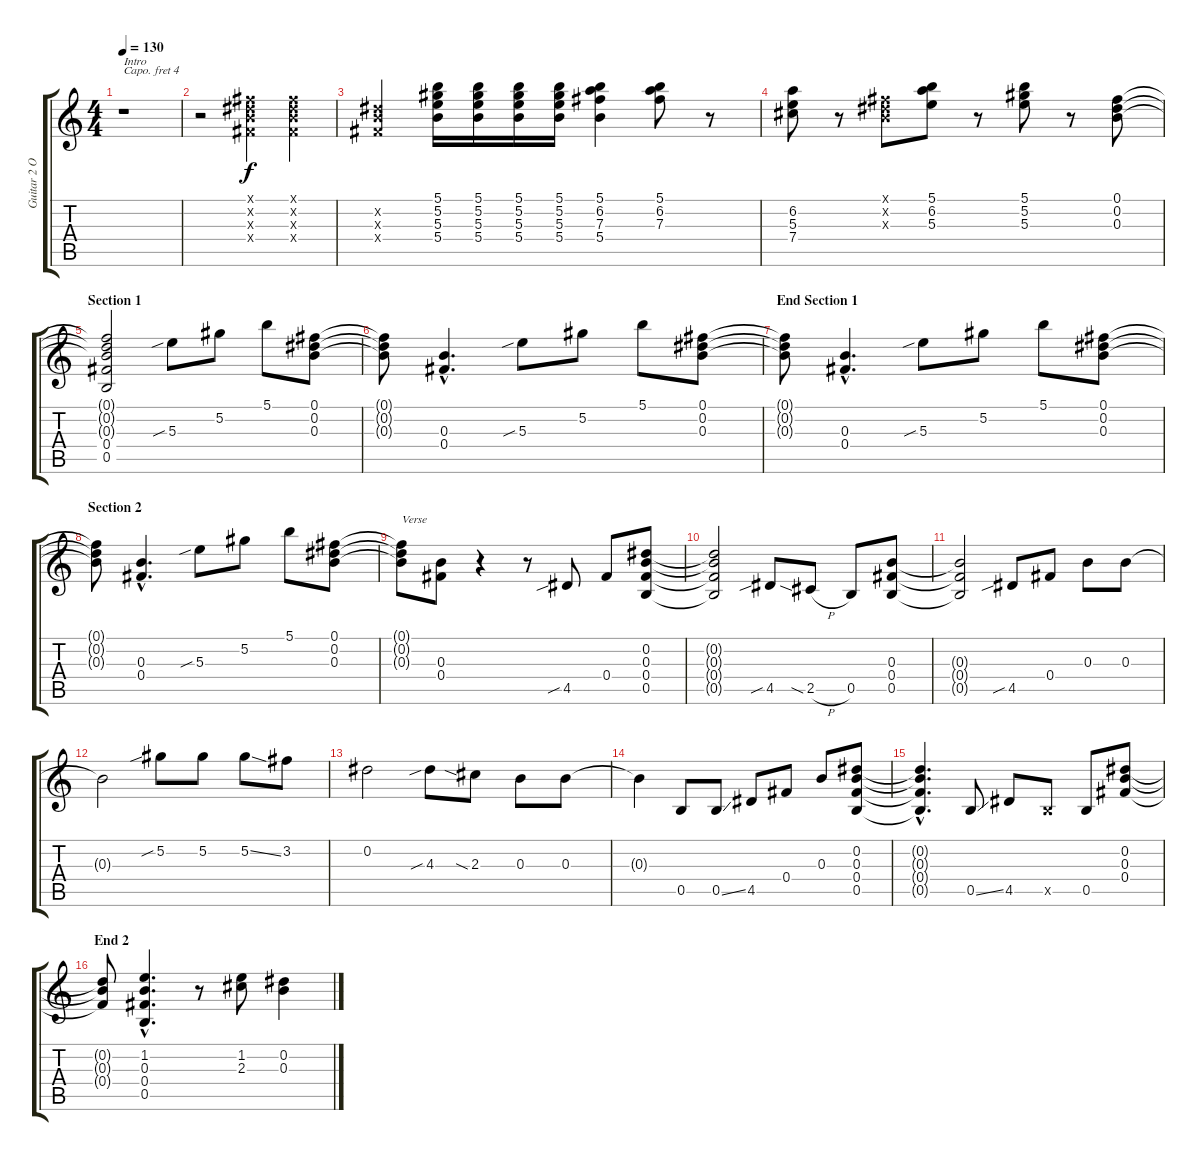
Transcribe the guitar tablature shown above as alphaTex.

\track ("Guitar 2 Open G capo IV" "Guitar 2 O") {instrument electricguitarclean}
\staff {score tabs}
\capo 4
\tuning (D4 B3 G3 D3 G2 D2) {hide}
\ts (4 4)
\tempo 130
\clef g2
\ks c
r.1{txt "Intro" dy f instrument electricguitarclean} |
r.2 (0.1{x} 0.2{x} 0.3{x} 0.4{x}).4 (0.1{x} 0.2{x} 0.3{x} 0.4{x}).4 |
(0.2{x} 0.3{x} 0.4{x}).4 (5.1 5.2 5.3 5.4).16 (5.1 5.2 5.3 5.4).16 (5.1 5.2 5.3 5.4).16 (5.1 5.2 5.3 5.4).16 (5.1 6.2 7.3 5.4).4 (5.1 6.2 7.3).8 r.8 |
(6.2 5.3 7.4).8 r.8 (0.1{x} 0.2{x} 0.3{x}).8 (5.1 6.2 5.3).8 r.8 (5.1 5.2 5.3).8 r.8 (0.1 0.2 0.3).8 |
\section ("" "Section 1")
(0.1{t} 0.2{t} 0.3{t} 0.4 0.5).2 5.3{sib}.8 5.2.8 5.1.8 (0.1 0.2 0.3).8 |
(0.1{t} 0.2{t} 0.3{t}).8 (0.3{hac} 0.4{hac}).4{d} 5.3{sib}.8 5.2.8 5.1.8 (0.1 0.2 0.3).8 |
\section ("" "End Section 1")
(0.1{t} 0.2{t} 0.3{t}).8 (0.3{hac} 0.4{hac}).4{d} 5.3{sib}.8 5.2.8 5.1.8 (0.1 0.2 0.3).8 |
\section ("" "Section 2")
(0.1{t} 0.2{t} 0.3{t}).8 (0.3{hac} 0.4{hac}).4{d} 5.3{sib}.8 5.2.8 5.1.8 (0.1 0.2 0.3).8 |
(0.1{t} 0.2{t} 0.3{t}).8{txt "Verse"} (0.3 0.4).8 r.4 r.8 4.5{sib}.8 0.4.8 (0.2 0.3 0.4 0.5).8 |
(0.2{t} 0.3{t} 0.4{t} 0.5{t}).2 4.5{sib}.8 2.5{sia h}.8 0.5.8 (0.3 0.4 0.5).8 |
(0.3{t} 0.4{t} 0.5{t}).2 4.5{sib}.8 0.4.8 0.3.8 0.3.8 |
0.3{t}.2 5.2{sib}.8 5.2.8 5.2{ss}.8 3.2.8 |
0.2.2 4.3{sib}.8 2.3{sia}.8 0.3.8 0.3.8 |
0.3{t}.4 0.5.8 0.5{ss}.8 4.5.8 0.4.8 0.3.8 (0.2 0.3 0.4 0.5).8 |
(0.2{hac t} 0.3{hac t} 0.4{hac t} 0.5{hac t}).4{d} 0.5{ss}.8 4.5.8 0.5{x}.8 0.5.8 (0.2 0.3 0.4).8 |
\section ("" "End 2")
(0.2{t} 0.3{t} 0.4{t}).8 (1.2{hac} 0.3{hac} 0.4{hac} 0.5{hac}).4{d} r.8 (1.2 2.3).8 (0.2 0.3).4
